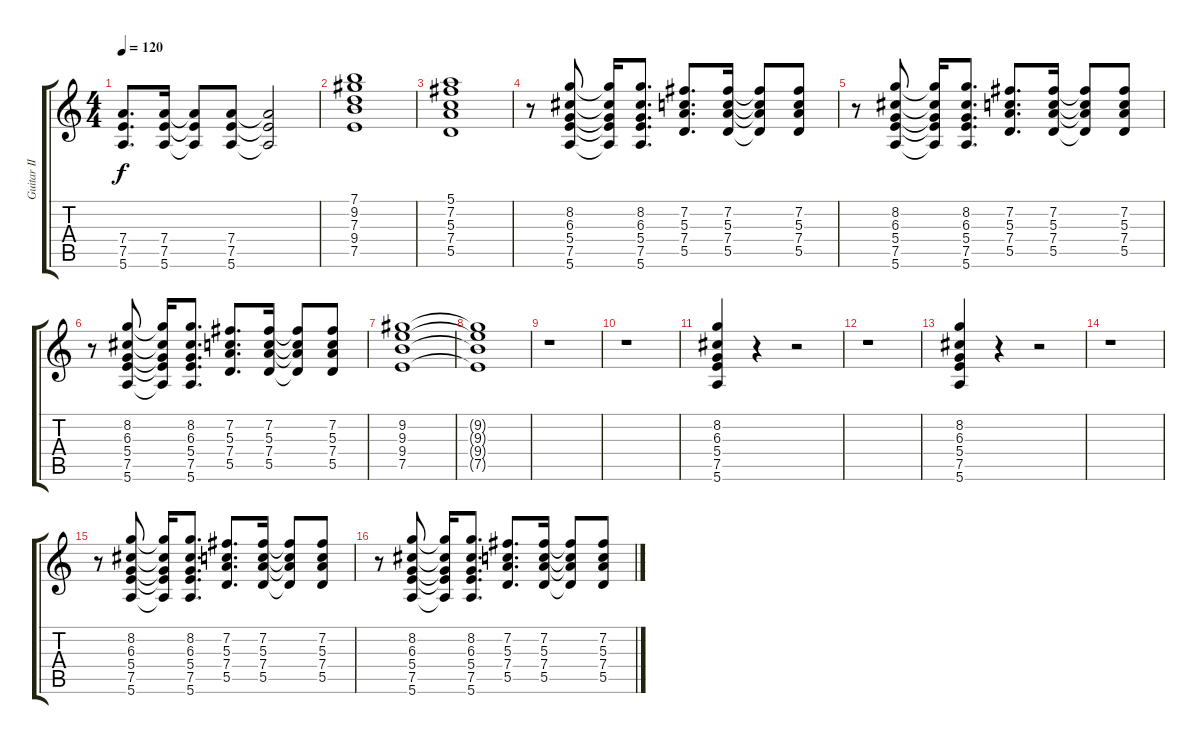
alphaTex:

\track ("Guitar II [Mayall]" "Guitar II ") {instrument distortionguitar}
\staff {score tabs}
\tuning (E4 B3 G3 D3 A2 E2) {hide}
\ts (4 4)
\tempo 120
\clef g2
\ks c
(7.4 7.5 5.6).8{d dy f} (7.4 7.5 5.6).16 (7.4{t} 7.5{t} 5.6{t}).8 (7.4 7.5 5.6).8 (7.4{t} 7.5{t} 5.6{t}).2 |
(7.1 9.2 7.3 9.4 7.5).1 |
(5.1 7.2 5.3 7.4 5.5).1 |
r.8 (8.2 6.3 5.4 7.5 5.6).8 (8.2{t} 6.3{t} 5.4{t} 7.5{t} 5.6{t}).16 (8.2 6.3 5.4 7.5 5.6).8{d} (7.2 5.3 7.4 5.5).8{d} (7.2 5.3 7.4 5.5).16 (7.2{t} 5.3{t} 7.4{t} 5.5{t}).8 (7.2 5.3 7.4 5.5).8 |
r.8 (8.2 6.3 5.4 7.5 5.6).8 (8.2{t} 6.3{t} 5.4{t} 7.5{t} 5.6{t}).16 (8.2 6.3 5.4 7.5 5.6).8{d} (7.2 5.3 7.4 5.5).8{d} (7.2 5.3 7.4 5.5).16 (7.2{t} 5.3{t} 7.4{t} 5.5{t}).8 (7.2 5.3 7.4 5.5).8 |
r.8 (8.2 6.3 5.4 7.5 5.6).8 (8.2{t} 6.3{t} 5.4{t} 7.5{t} 5.6{t}).16 (8.2 6.3 5.4 7.5 5.6).8{d} (7.2 5.3 7.4 5.5).8{d} (7.2 5.3 7.4 5.5).16 (7.2{t} 5.3{t} 7.4{t} 5.5{t}).8 (7.2 5.3 7.4 5.5).8 |
(9.2 9.3 9.4 7.5).1 |
(9.2{t} 9.3{t} 9.4{t} 7.5{t}).1 |
r.1 |
r.1 |
(8.2 6.3 5.4 7.5 5.6).4 r.4 r.2 |
r.1 |
(8.2 6.3 5.4 7.5 5.6).4 r.4 r.2 |
r.1 |
r.8 (8.2 6.3 5.4 7.5 5.6).8 (8.2{t} 6.3{t} 5.4{t} 7.5{t} 5.6{t}).16 (8.2 6.3 5.4 7.5 5.6).8{d} (7.2 5.3 7.4 5.5).8{d} (7.2 5.3 7.4 5.5).16 (7.2{t} 5.3{t} 7.4{t} 5.5{t}).8 (7.2 5.3 7.4 5.5).8 |
r.8 (8.2 6.3 5.4 7.5 5.6).8 (8.2{t} 6.3{t} 5.4{t} 7.5{t} 5.6{t}).16 (8.2 6.3 5.4 7.5 5.6).8{d} (7.2 5.3 7.4 5.5).8{d} (7.2 5.3 7.4 5.5).16 (7.2{t} 5.3{t} 7.4{t} 5.5{t}).8 (7.2 5.3 7.4 5.5).8
